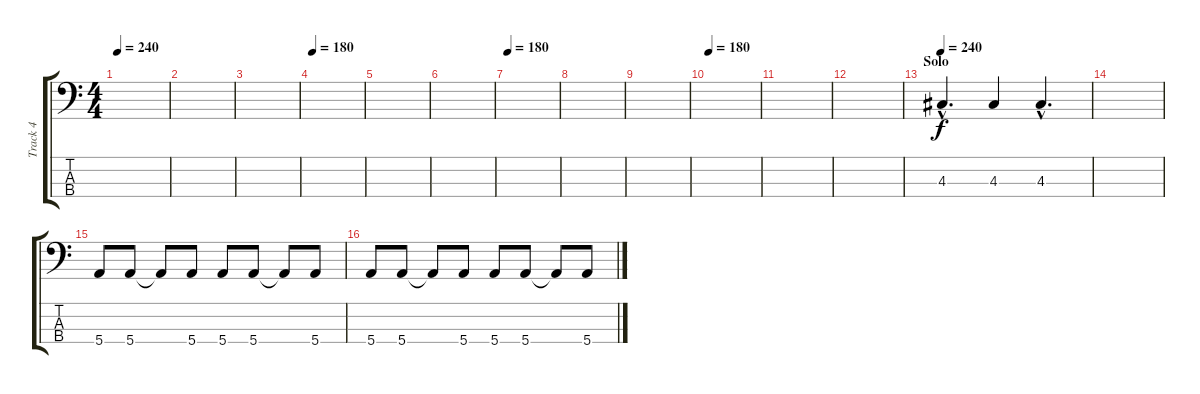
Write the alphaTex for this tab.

\track ("Track 4" "Track 4") {instrument electricbasspick}
\staff {score tabs}
\tuning (G2 D2 A1 E1) {hide}
\ts (4 4)
\tempo 240
\clef f4
\ks c
|
|
|
\tempo 180
|
|
|
\tempo 180
|
|
|
\tempo 180
|
|
|
\section ("" "Solo")
\tempo 240
4.3{hac}.4{d} 4.3.4 4.3{hac}.4{d} |
|
\section ("" "")
5.4.8 5.4.8 5.4{t}.8 5.4.8 5.4.8 5.4.8 5.4{t}.8 5.4.8 |
5.4.8 5.4.8 5.4{t}.8 5.4.8 5.4.8 5.4.8 5.4{t}.8 5.4.8
